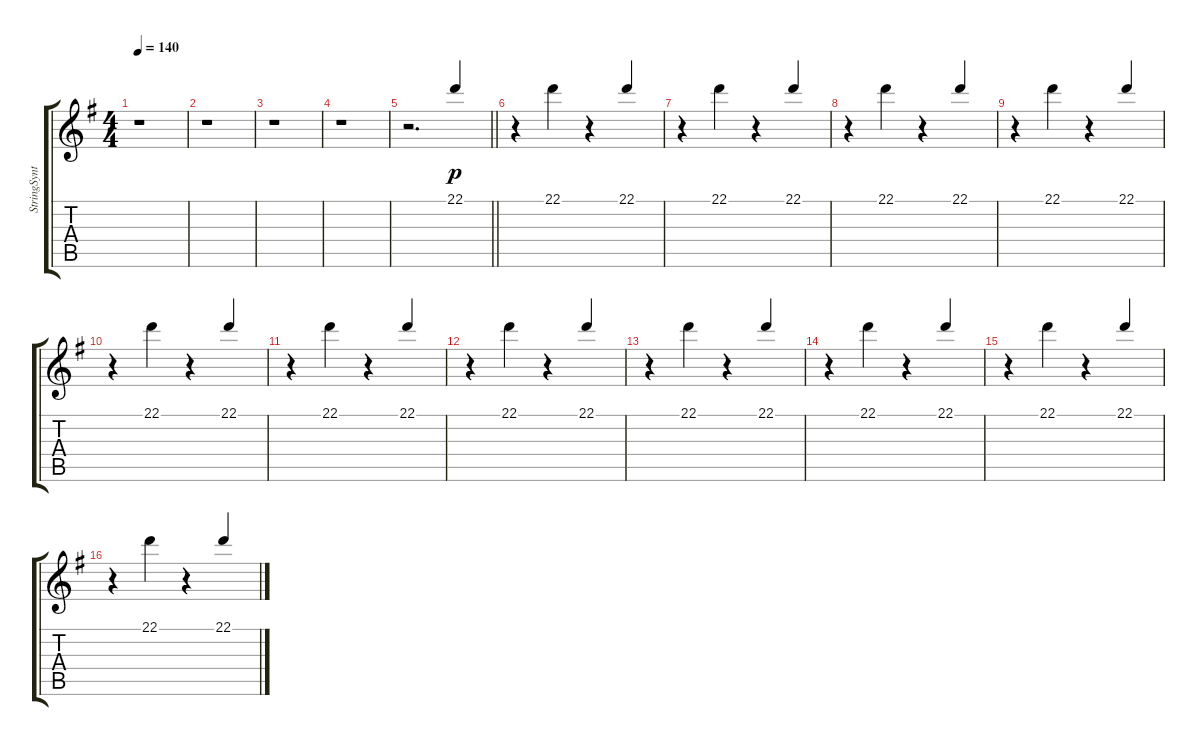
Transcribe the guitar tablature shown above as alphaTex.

\track ("StringSynth" "StringSynt") {instrument synthstrings1}
\staff {score tabs}
\tuning (E4 B3 G3 D3 A2 E2) {hide}
\ts (4 4)
\tempo 140
\clef g2
\ks eminor
r.1{dy f} |
r.1 |
r.1 |
r.1 |
\barLineRight lightlight
r.2{d volume 5} 22.1.4{dy p beam Up} |
\section ("" "")
r.4{volume 11} 22.1.4 r.4 22.1.4{beam Up} |
r.4 22.1.4 r.4 22.1.4{beam Up} |
r.4 22.1.4 r.4 22.1.4{beam Up} |
r.4 22.1.4 r.4 22.1.4{beam Up} |
r.4 22.1.4 r.4 22.1.4{beam Up} |
r.4 22.1.4 r.4 22.1.4{beam Up} |
r.4 22.1.4 r.4 22.1.4{beam Up} |
r.4 22.1.4 r.4 22.1.4{beam Up} |
r.4 22.1.4 r.4 22.1.4{beam Up} |
r.4 22.1.4 r.4 22.1.4{beam Up} |
r.4 22.1.4 r.4 22.1.4{beam Up}
